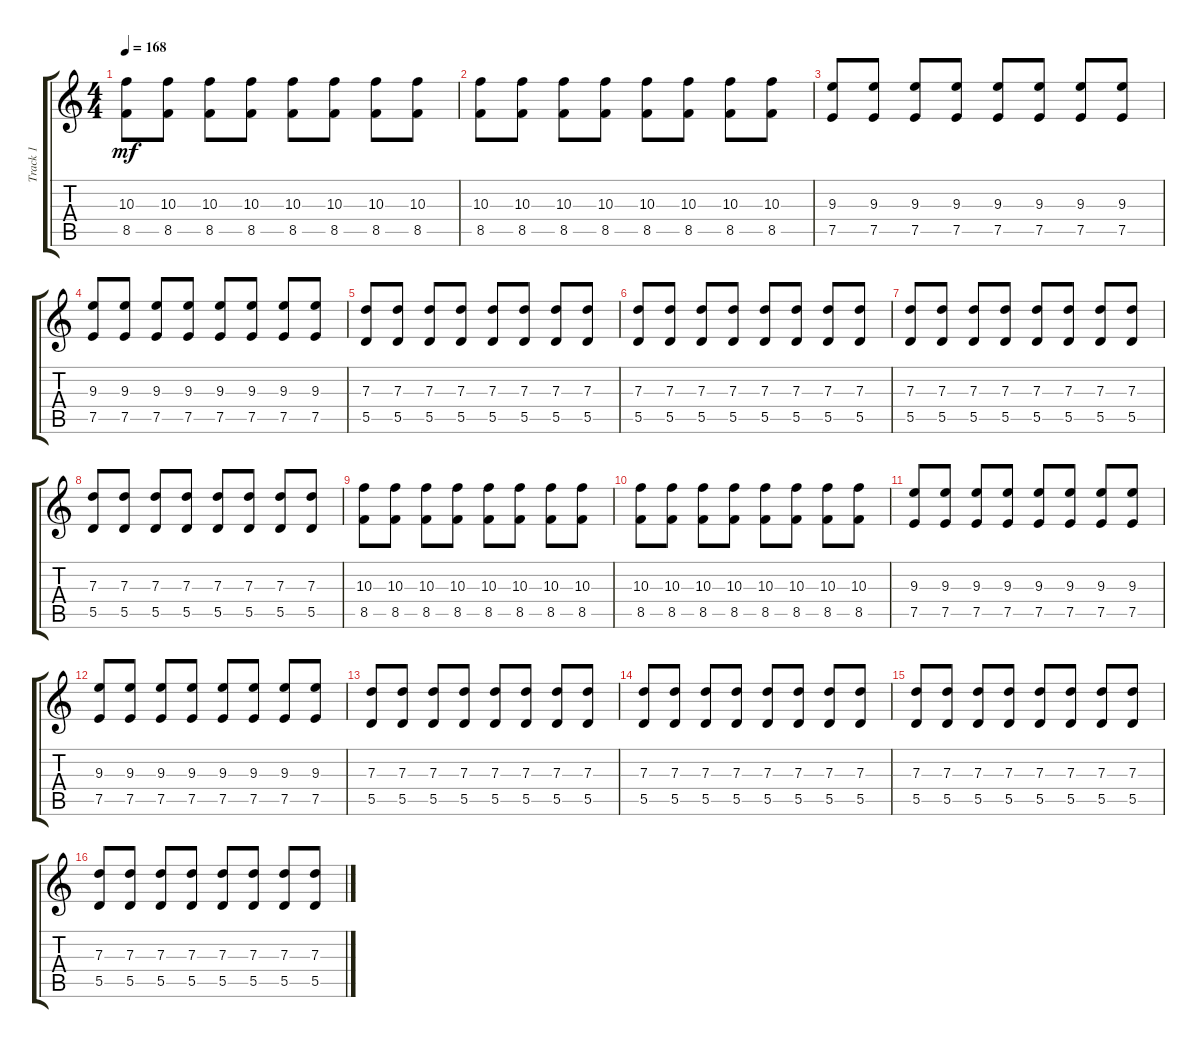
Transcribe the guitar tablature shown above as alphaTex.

\track ("Track 1" "Track 1") {instrument distortionguitar}
\staff {score tabs}
\tuning (E4 B3 G3 D3 A2 D2) {hide}
\ts (4 4)
\tempo 168
\clef g2
\ks c
(10.3 8.5).8{dy mf} (10.3 8.5).8 (10.3 8.5).8 (10.3 8.5).8 (10.3 8.5).8 (10.3 8.5).8 (10.3 8.5).8 (10.3 8.5).8 |
(10.3 8.5).8 (10.3 8.5).8 (10.3 8.5).8 (10.3 8.5).8 (10.3 8.5).8 (10.3 8.5).8 (10.3 8.5).8 (10.3 8.5).8 |
(9.3 7.5).8 (9.3 7.5).8 (9.3 7.5).8 (9.3 7.5).8 (9.3 7.5).8 (9.3 7.5).8 (9.3 7.5).8 (9.3 7.5).8 |
(9.3 7.5).8 (9.3 7.5).8 (9.3 7.5).8 (9.3 7.5).8 (9.3 7.5).8 (9.3 7.5).8 (9.3 7.5).8 (9.3 7.5).8 |
(7.3 5.5).8 (7.3 5.5).8 (7.3 5.5).8 (7.3 5.5).8 (7.3 5.5).8 (7.3 5.5).8 (7.3 5.5).8 (7.3 5.5).8 |
(7.3 5.5).8 (7.3 5.5).8 (7.3 5.5).8 (7.3 5.5).8 (7.3 5.5).8 (7.3 5.5).8 (7.3 5.5).8 (7.3 5.5).8 |
(7.3 5.5).8 (7.3 5.5).8 (7.3 5.5).8 (7.3 5.5).8 (7.3 5.5).8 (7.3 5.5).8 (7.3 5.5).8 (7.3 5.5).8 |
(7.3 5.5).8 (7.3 5.5).8 (7.3 5.5).8 (7.3 5.5).8 (7.3 5.5).8 (7.3 5.5).8 (7.3 5.5).8 (7.3 5.5).8 |
(10.3 8.5).8 (10.3 8.5).8 (10.3 8.5).8 (10.3 8.5).8 (10.3 8.5).8 (10.3 8.5).8 (10.3 8.5).8 (10.3 8.5).8 |
(10.3 8.5).8 (10.3 8.5).8 (10.3 8.5).8 (10.3 8.5).8 (10.3 8.5).8 (10.3 8.5).8 (10.3 8.5).8 (10.3 8.5).8 |
(9.3 7.5).8 (9.3 7.5).8 (9.3 7.5).8 (9.3 7.5).8 (9.3 7.5).8 (9.3 7.5).8 (9.3 7.5).8 (9.3 7.5).8 |
(9.3 7.5).8 (9.3 7.5).8 (9.3 7.5).8 (9.3 7.5).8 (9.3 7.5).8 (9.3 7.5).8 (9.3 7.5).8 (9.3 7.5).8 |
(7.3 5.5).8 (7.3 5.5).8 (7.3 5.5).8 (7.3 5.5).8 (7.3 5.5).8 (7.3 5.5).8 (7.3 5.5).8 (7.3 5.5).8 |
(7.3 5.5).8 (7.3 5.5).8 (7.3 5.5).8 (7.3 5.5).8 (7.3 5.5).8 (7.3 5.5).8 (7.3 5.5).8 (7.3 5.5).8 |
(7.3 5.5).8 (7.3 5.5).8 (7.3 5.5).8 (7.3 5.5).8 (7.3 5.5).8 (7.3 5.5).8 (7.3 5.5).8 (7.3 5.5).8 |
(7.3 5.5).8 (7.3 5.5).8 (7.3 5.5).8 (7.3 5.5).8 (7.3 5.5).8 (7.3 5.5).8 (7.3 5.5).8 (7.3 5.5).8
